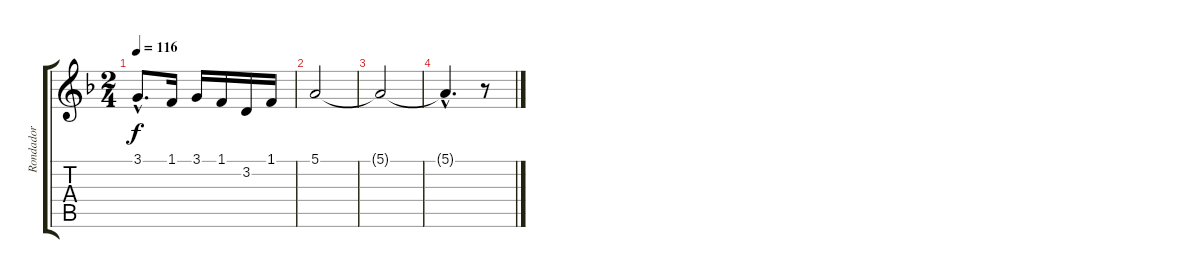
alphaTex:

\track ("Rondador" "Rondador") {instrument blownbottle}
\staff {score tabs}
\tuning (E4 B3 G3 D3 A2 E2) {hide}
\ts (2 4)
\tempo 116
\clef g2
\ks dminor
3.1{hac}.8{d dy f} 1.1.16 3.1.16 1.1.16 3.2.16 1.1.16 |
5.1.2 |
5.1{t}.2 |
5.1{hac t}.4{d} r.8
